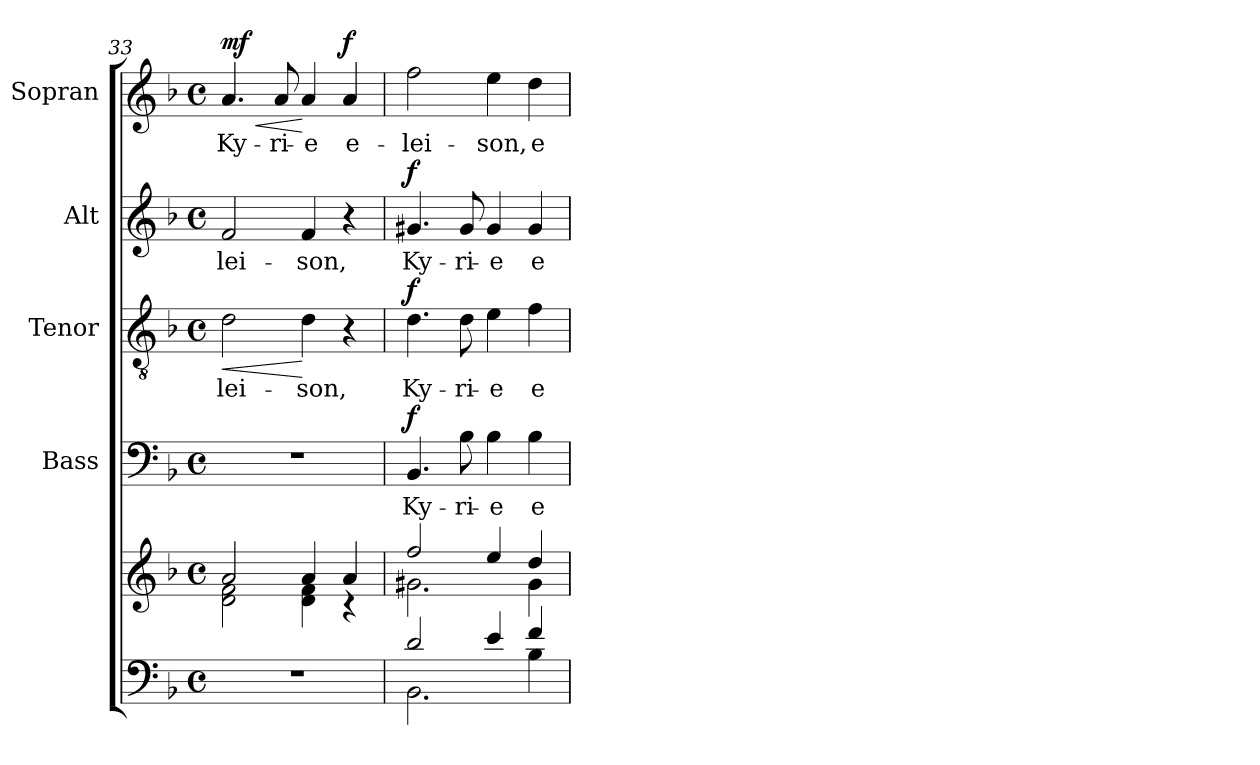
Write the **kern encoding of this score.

**kern	**kern	**kern	**text	**dynam	**kern	**text	**dynam	**kern	**text	**dynam	**kern	**text	**dynam
*part5	*part5	*part4	*part4	*part4	*part3	*part3	*part3	*part2	*part2	*part2	*part1	*part1	*part1
*staff6	*staff5	*staff4	*staff4	*staff4	*staff3	*staff3	*staff3	*staff2	*staff2	*staff2	*staff1	*staff1	*staff1
*	*	*I"Bass	*	*	*I"Tenor	*	*	*I"Alt	*	*	*I"Sopran	*	*
*	*	*I'B.	*	*	*I'T.	*	*	*I'A.	*	*	*I'S.	*	*
*clefF4	*clefG2	*clefF4	*	*	*clefGv2	*	*	*clefG2	*	*	*clefG2	*	*
*k[b-]	*k[b-]	*k[b-]	*	*	*k[b-]	*	*	*k[b-]	*	*	*k[b-]	*	*
*F:	*F:	*F:	*	*	*F:	*	*	*F:	*	*	*F:	*	*
*M4/4	*M4/4	*M4/4	*	*	*M4/4	*	*	*M4/4	*	*	*M4/4	*	*
*met(c)	*met(c)	*met(c)	*	*	*met(c)	*	*	*met(c)	*	*	*met(c)	*	*
=33	=33	=33	=33	=33	=33	=33	=33	=33	=33	=33	=33	=33	=33
*	*^	*	*	*	*	*	*	*	*	*	*	*	*
!	!	!	!	!	!	!	!LO:LY:b	!LO:HP:b	!	!LO:LY:b	!	!	!LO:LY:b	!LO:HP:b
!	!	!	!	!	!	!	!	!	!	!	!	!	!	!LO:DY:n=1:a
1r	2a/	2d\ 2f\	1r	.	.	2d\	-lei-	<	2f/	-lei-	.	4.a/	Ky-	< mf
!	!	!	!	!	!	!	!	!	!	!	!	!	!LO:LY:b	!
.	.	.	.	.	.	.	.	.	.	.	.	8a/	-ri-	.
!	!	!	!	!	!	!	!LO:LY:b	!	!	!LO:LY:b	!	!	!LO:LY:b	!
.	4a/	4d\ 4f\	.	.	.	4d\	-son,	[	4f/	-son,	.	4a/	-e	[
!	!	!	!	!	!	!	!	!	!	!	!	!	!LO:LY:b	!LO:DY:n=2:a
.	4a/	4rc	.	.	.	4r	.	.	4r	.	.	4a/	e-	f
=34	=34	=34	=34	=34	=34	=34	=34	=34	=34	=34	=34	=34	=34	=34
*^	*	*	*	*	*	*	*	*	*	*	*	*	*	*
!	!	!	!	!	!LO:LY:b	!LO:DY:a	!	!LO:LY:b	!LO:DY:a	!	!LO:LY:b	!LO:DY:a	!	!LO:LY:b	!
2d/	2.BB-\	2ff/	2.g#X\	4.BB-/	Ky-	f	4.d\	Ky-	f	4.g#X/	Ky-	f	2ff\	-lei-	.
!	!	!	!	!	!LO:LY:b	!	!	!LO:LY:b	!	!	!LO:LY:b	!	!	!	!
.	.	.	.	8B-\	-ri-	.	8d\	-ri-	.	8g#/	-ri-	.	.	.	.
!	!	!	!	!	!LO:LY:b	!	!	!LO:LY:b	!	!	!LO:LY:b	!	!	!LO:LY:b	!
4e/	.	4ee/	.	4B-\	-e	.	4e\	-e	.	4g#/	-e	.	4ee\	-son,	.
!	!	!	!	!	!LO:LY:b	!	!	!LO:LY:b	!	!	!LO:LY:b	!	!	!LO:LY:b	!
4f/	4B-\	4dd/	4g#\	4B-\	e-	.	4f\	e-	.	4g#/	e-	.	4dd\	e-	.
*v	*v	*	*	*	*	*	*	*	*	*	*	*	*	*	*
*	*v	*v	*	*	*	*	*	*	*	*	*	*	*	*
=	=	=	=	=	=	=	=	=	=	=	=	=	=
*-	*-	*-	*-	*-	*-	*-	*-	*-	*-	*-	*-	*-	*-
